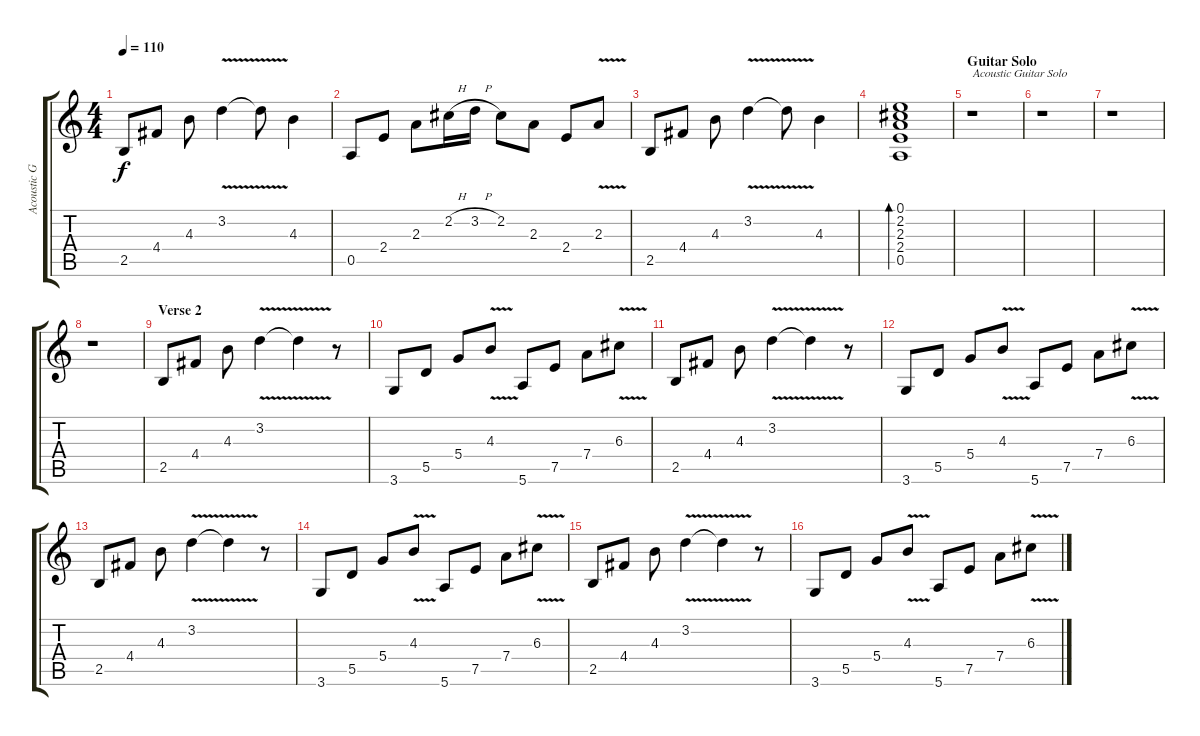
\track ("Acoustic Guitar" "Acoustic G") {instrument acousticguitarsteel}
\staff {score tabs}
\tuning (E4 B3 G3 D3 A2 E2) {hide}
\ts (4 4)
\tempo 110
\clef g2
\ks c
2.5.8{dy f} 4.4.8 4.3.8 3.2{v}.4 3.2{t}.8 4.3.4 |
0.5.8 2.4.8 2.3.8 2.2{h}.16 3.2{h}.16 2.2.8 2.3.8 2.4.8 2.3{v}.8 |
2.5.8 4.4.8 4.3.8 3.2{v}.4 3.2{t}.8 4.3.4 |
(0.1 2.2 2.3 2.4 0.5).1{bd 60} |
\section ("" "Guitar Solo")
r.1{txt "Acoustic Guitar Solo"} |
r.1 |
r.1 |
r.1 |
\section ("" "Verse 2")
2.5.8 4.4.8 4.3.8 3.2{v}.4 3.2{t}.4 r.8 |
3.6.8 5.5.8 5.4.8 4.3{v}.8 5.6.8 7.5.8 7.4.8 6.3{v}.8 |
2.5.8 4.4.8 4.3.8 3.2{v}.4 3.2{t}.4 r.8 |
3.6.8 5.5.8 5.4.8 4.3{v}.8 5.6.8 7.5.8 7.4.8 6.3{v}.8 |
2.5.8 4.4.8 4.3.8 3.2{v}.4 3.2{t}.4 r.8 |
3.6.8 5.5.8 5.4.8 4.3{v}.8 5.6.8 7.5.8 7.4.8 6.3{v}.8 |
2.5.8 4.4.8 4.3.8 3.2{v}.4 3.2{t}.4 r.8 |
3.6.8 5.5.8 5.4.8 4.3{v}.8 5.6.8 7.5.8 7.4.8 6.3{v}.8
